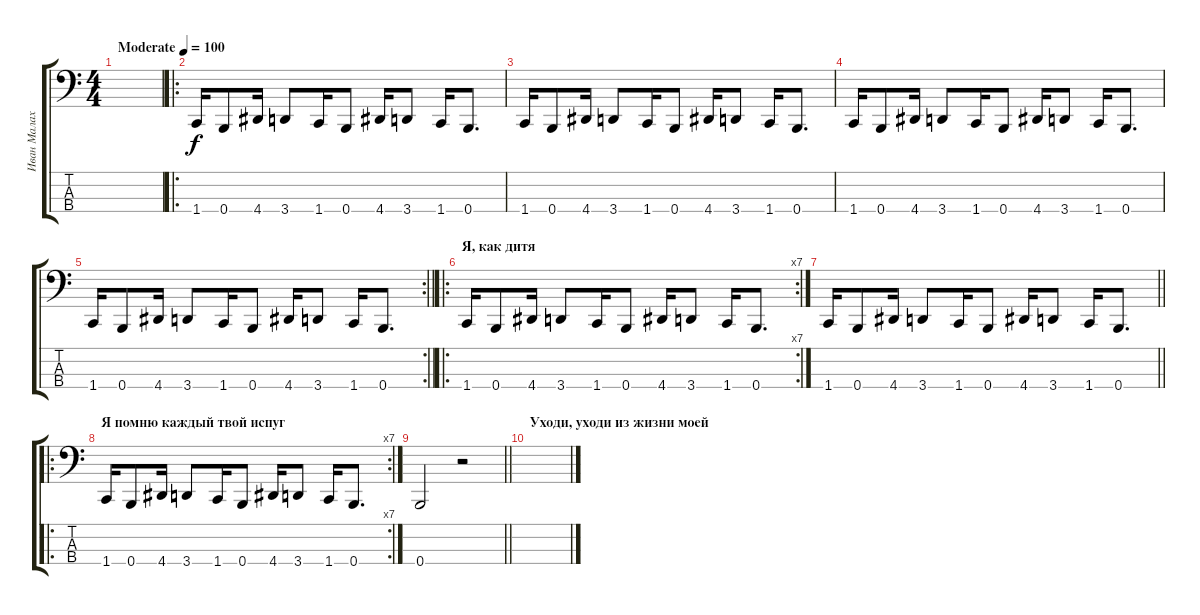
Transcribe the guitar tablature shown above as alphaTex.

\track ("Иван Малахов" "Иван Малах") {instrument electricbassfinger}
\staff {score tabs}
\tuning (E2 B1 Gb1 B0) {hide}
\ts (4 4)
\tempo (100 "Moderate")
\clef f4
\ks c
|
\ro
1.4.16 0.4.8 4.4.16 3.4.8 1.4.16 0.4.8 4.4.16 3.4.8 1.4.16 0.4.8{d} |
1.4.16 0.4.8 4.4.16 3.4.8 1.4.16 0.4.8 4.4.16 3.4.8 1.4.16 0.4.8{d} |
1.4.16 0.4.8 4.4.16 3.4.8 1.4.16 0.4.8 4.4.16 3.4.8 1.4.16 0.4.8{d} |
\rc 2
\barLineRight lightlight
1.4.16 0.4.8 4.4.16 3.4.8 1.4.16 0.4.8 4.4.16 3.4.8 1.4.16 0.4.8{d} |
\ro
\rc 7
\section ("" "Я, как дитя")
1.4.16 0.4.8 4.4.16 3.4.8 1.4.16 0.4.8 4.4.16 3.4.8 1.4.16 0.4.8{d} |
\barLineRight lightlight
1.4.16 0.4.8 4.4.16 3.4.8 1.4.16 0.4.8 4.4.16 3.4.8 1.4.16 0.4.8{d} |
\ro
\rc 7
\section ("" "Я помню каждый твой испуг")
1.4.16 0.4.8 4.4.16 3.4.8 1.4.16 0.4.8 4.4.16 3.4.8 1.4.16 0.4.8{d} |
\barLineRight lightlight
0.4.2 r.2 |
\section ("" "Уходи, уходи из жизни моей")
